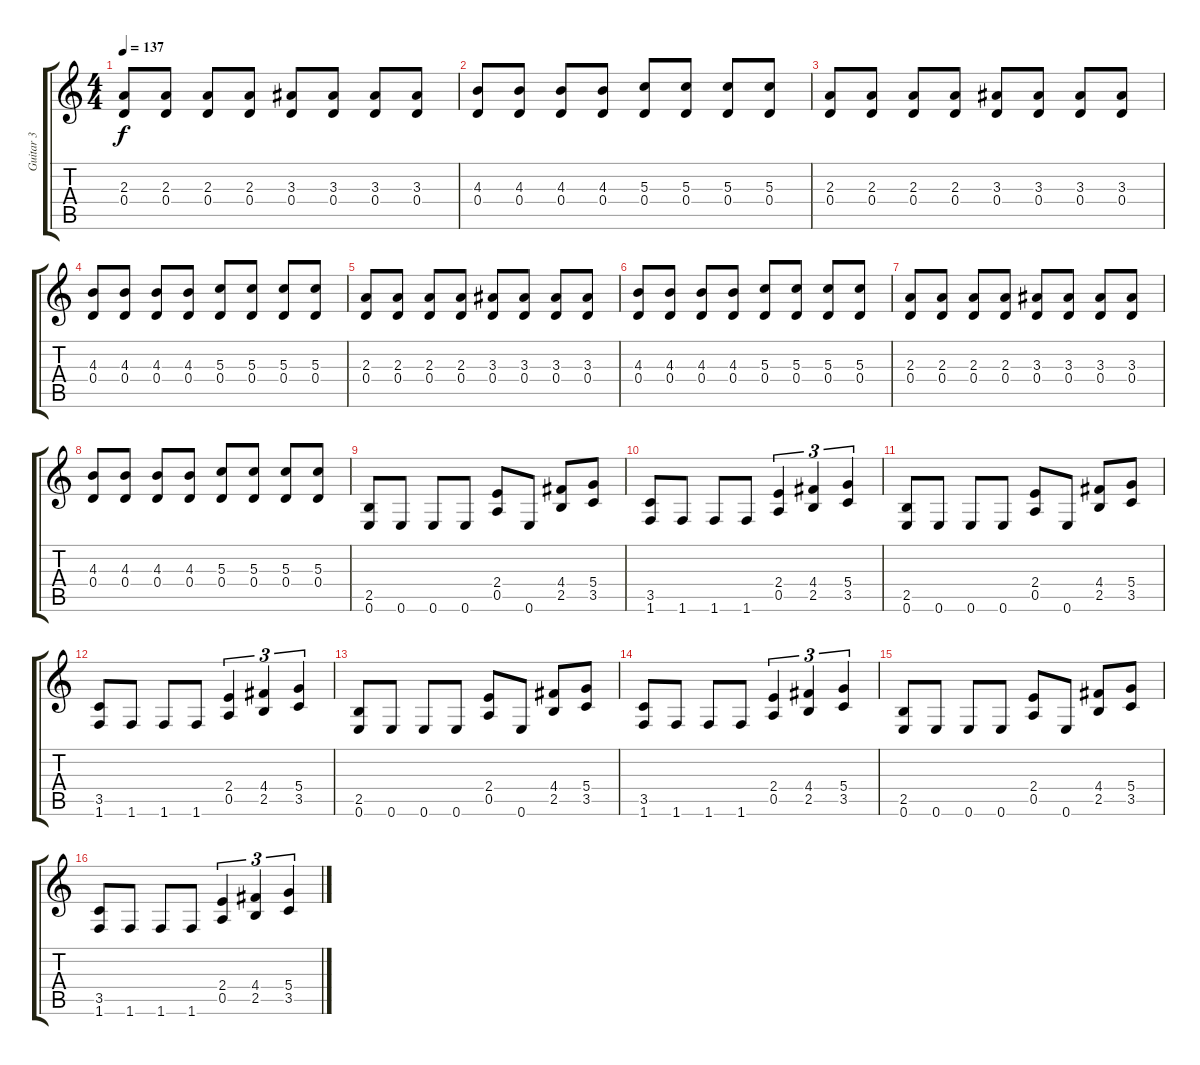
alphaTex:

\track ("Guitar 3" "Guitar 3") {instrument distortionguitar}
\staff {score tabs}
\tuning (E4 B3 G3 D3 A2 E2) {hide}
\ts (4 4)
\tempo 137
\clef g2
\ks c
(2.3 0.4).8{dy f} (2.3 0.4).8 (2.3 0.4).8 (2.3 0.4).8 (3.3 0.4).8 (3.3 0.4).8 (3.3 0.4).8 (3.3 0.4).8 |
(4.3 0.4).8 (4.3 0.4).8 (4.3 0.4).8 (4.3 0.4).8 (5.3 0.4).8 (5.3 0.4).8 (5.3 0.4).8 (5.3 0.4).8 |
(2.3 0.4).8 (2.3 0.4).8 (2.3 0.4).8 (2.3 0.4).8 (3.3 0.4).8 (3.3 0.4).8 (3.3 0.4).8 (3.3 0.4).8 |
(4.3 0.4).8 (4.3 0.4).8 (4.3 0.4).8 (4.3 0.4).8 (5.3 0.4).8 (5.3 0.4).8 (5.3 0.4).8 (5.3 0.4).8 |
(2.3 0.4).8 (2.3 0.4).8 (2.3 0.4).8 (2.3 0.4).8 (3.3 0.4).8 (3.3 0.4).8 (3.3 0.4).8 (3.3 0.4).8 |
(4.3 0.4).8 (4.3 0.4).8 (4.3 0.4).8 (4.3 0.4).8 (5.3 0.4).8 (5.3 0.4).8 (5.3 0.4).8 (5.3 0.4).8 |
(2.3 0.4).8 (2.3 0.4).8 (2.3 0.4).8 (2.3 0.4).8 (3.3 0.4).8 (3.3 0.4).8 (3.3 0.4).8 (3.3 0.4).8 |
(4.3 0.4).8 (4.3 0.4).8 (4.3 0.4).8 (4.3 0.4).8 (5.3 0.4).8 (5.3 0.4).8 (5.3 0.4).8 (5.3 0.4).8 |
(2.5 0.6).8 0.6.8 0.6.8 0.6.8 (2.4 0.5).8 0.6.8 (4.4 2.5).8 (5.4 3.5).8 |
(3.5 1.6).8 1.6.8 1.6.8 1.6.8 (2.4 0.5).4{tu (3 2)} (4.4 2.5).4{tu (3 2)} (5.4 3.5).4{tu (3 2)} |
(2.5 0.6).8 0.6.8 0.6.8 0.6.8 (2.4 0.5).8 0.6.8 (4.4 2.5).8 (5.4 3.5).8 |
(3.5 1.6).8 1.6.8 1.6.8 1.6.8 (2.4 0.5).4{tu (3 2)} (4.4 2.5).4{tu (3 2)} (5.4 3.5).4{tu (3 2)} |
(2.5 0.6).8 0.6.8 0.6.8 0.6.8 (2.4 0.5).8 0.6.8 (4.4 2.5).8 (5.4 3.5).8 |
(3.5 1.6).8 1.6.8 1.6.8 1.6.8 (2.4 0.5).4{tu (3 2)} (4.4 2.5).4{tu (3 2)} (5.4 3.5).4{tu (3 2)} |
(2.5 0.6).8 0.6.8 0.6.8 0.6.8 (2.4 0.5).8 0.6.8 (4.4 2.5).8 (5.4 3.5).8 |
(3.5 1.6).8 1.6.8 1.6.8 1.6.8 (2.4 0.5).4{tu (3 2)} (4.4 2.5).4{tu (3 2)} (5.4 3.5).4{tu (3 2)}
